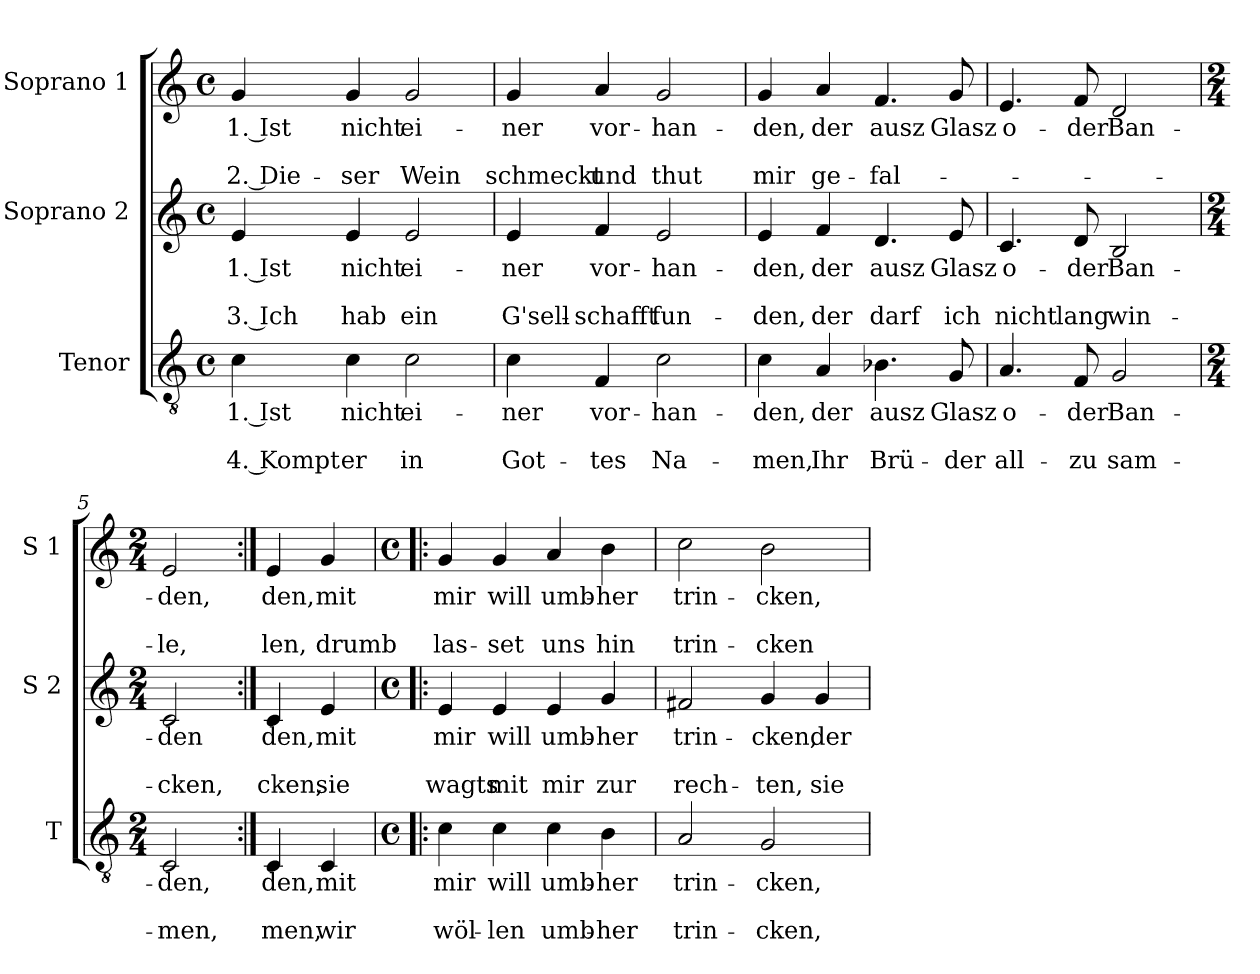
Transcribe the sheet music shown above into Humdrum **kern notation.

**kern	**text	**text	**text	**kern	**text	**text	**text	**kern	**text	**text	**text
*part3	*part3	*part3	*part3	*part2	*part2	*part2	*part2	*part1	*part1	*part1	*part1
*staff3	*staff3	*staff3	*staff3	*staff2	*staff2	*staff2	*staff2	*staff1	*staff1	*staff1	*staff1
*I"Tenor	*	*	*	*I"Soprano 2	*	*	*	*I"Soprano 1	*	*	*
*I'T	*	*	*	*I'S 2	*	*	*	*I'S 1	*	*	*
*clefGv2	*	*	*	*clefG2	*	*	*	*clefG2	*	*	*
*k[]	*	*	*	*k[]	*	*	*	*k[]	*	*	*
*C:	*	*	*	*C:	*	*	*	*C:	*	*	*
*M4/4	*	*	*	*M4/4	*	*	*	*M4/4	*	*	*
*met(c)	*	*	*	*met(c)	*	*	*	*met(c)	*	*	*
=1	=1	=1	=1	=1	=1	=1	=1	=1	=1	=1	=1
!	!LO:LY:b	!	!LO:LY:b	!	!LO:LY:b	!	!LO:LY:b	!	!LO:LY:b	!	!LO:LY:b
4c\	1. Ist	.	4. Kompt	4e/	1. Ist	.	3. Ich	4g/	1. Ist	.	2. Die-
!	!LO:LY:b	!	!LO:LY:b	!	!LO:LY:b	!	!LO:LY:b	!	!LO:LY:b	!	!LO:LY:b
4c\	nicht	.	er	4e/	nicht	.	hab	4g/	nicht	.	-ser
!	!LO:LY:b	!	!LO:LY:b	!	!LO:LY:b	!	!LO:LY:b	!	!LO:LY:b	!	!LO:LY:b
2c\	ei-	.	in	2e/	ei-	.	ein	2g/	ei-	.	Wein
=2	=2	=2	=2	=2	=2	=2	=2	=2	=2	=2	=2
!	!LO:LY:b	!	!LO:LY:b	!	!LO:LY:b	!	!LO:LY:b	!	!LO:LY:b	!	!LO:LY:b
4c\	-ner	.	Got-	4e/	-ner	.	G'sell-	4g/	-ner	.	schmeckt
!	!LO:LY:b	!	!LO:LY:b	!	!LO:LY:b	!	!LO:LY:b	!	!LO:LY:b	!	!LO:LY:b
4F/	vor-	.	-tes	4f/	vor-	.	-schafft	4a/	vor-	.	und
!	!LO:LY:b	!	!LO:LY:b	!	!LO:LY:b	!	!LO:LY:b	!	!LO:LY:b	!	!LO:LY:b
2c\	-han-	.	Na-	2e/	-han-	.	fun-	2g/	-han-	.	thut
=3	=3	=3	=3	=3	=3	=3	=3	=3	=3	=3	=3
!	!LO:LY:b	!	!LO:LY:b	!	!LO:LY:b	!	!LO:LY:b	!	!LO:LY:b	!	!LO:LY:b
4c\	-den,	.	-men,	4e/	-den,	.	-den,	4g/	-den,	.	mir
!	!LO:LY:b	!	!LO:LY:b	!	!LO:LY:b	!	!LO:LY:b	!	!LO:LY:b	!	!LO:LY:b
4A/	der	.	Ihr	4f/	der	.	der	4a/	der	.	ge-
!	!LO:LY:b	!	!LO:LY:b	!	!LO:LY:b	!	!LO:LY:b	!	!LO:LY:b	!	!LO:LY:b
4.B-X\	ausz	.	Brü-	4.d/	ausz	.	darf	4.f/	ausz	.	-fal-
!	!LO:LY:b	!	!LO:LY:b	!	!LO:LY:b	!	!LO:LY:b	!	!LO:LY:b	!	!
8G/	Glasz	.	-der	8e/	Glasz	.	ich	8g/	Glasz	.	.
=4	=4	=4	=4	=4	=4	=4	=4	=4	=4	=4	=4
!	!LO:LY:b	!	!LO:LY:b	!	!LO:LY:b	!	!LO:LY:b	!	!LO:LY:b	!	!
4.A/	o-	.	all-	4.c/	o-	.	nicht	4.e/	o-	.	.
!	!LO:LY:b	!	!LO:LY:b	!	!LO:LY:b	!	!LO:LY:b	!	!LO:LY:b	!	!
8F/	-der	.	-zu	8d/	-der	.	lang	8f/	-der	.	.
!	!LO:LY:b	!	!LO:LY:b	!	!LO:LY:b	!	!LO:LY:b	!	!LO:LY:b	!	!
2G/	Ban-	.	sam-	2B/	Ban-	.	win-	2d/	Ban-	.	.
!!LO:LB:g=z
=5	=5	=5	=5	=5	=5	=5	=5	=5	=5	=5	=5
*M2/4	*	*	*	*M2/4	*	*	*	*M2/4	*	*	*
!	!LO:LY:b	!	!LO:LY:b	!	!LO:LY:b	!	!LO:LY:b	!	!LO:LY:b	!	!LO:LY:b
2C/	-den,	.	-men,	2c/	-den	.	-cken,	2e/	-den,	.	-le,
=6:|!	=6:|!	=6:|!	=6:|!	=6:|!	=6:|!	=6:|!	=6:|!	=6:|!	=6:|!	=6:|!	=6:|!
!	!LO:LY:b	!	!LO:LY:b	!	!LO:LY:b	!	!LO:LY:b	!	!LO:LY:b	!	!LO:LY:b
4C/	den,	.	men,	4c/	den,	.	cken,	4e/	den,	.	len,
!	!LO:LY:b	!	!LO:LY:b	!	!LO:LY:b	!	!LO:LY:b	!	!LO:LY:b	!	!LO:LY:b
4C/	mit	.	wir	4e/	mit	.	sie	4g/	mit	.	drumb
=7!|:	=7!|:	=7!|:	=7!|:	=7!|:	=7!|:	=7!|:	=7!|:	=7!|:	=7!|:	=7!|:	=7!|:
*M4/4	*	*	*	*M4/4	*	*	*	*M4/4	*	*	*
*met(c)	*	*	*	*met(c)	*	*	*	*met(c)	*	*	*
!	!LO:LY:b	!	!LO:LY:b	!	!LO:LY:b	!	!LO:LY:b	!	!LO:LY:b	!	!LO:LY:b
4c\	mir	.	wöl-	4e/	mir	.	wagts	4g/	mir	.	las-
!	!LO:LY:b	!	!LO:LY:b	!	!LO:LY:b	!	!LO:LY:b	!	!LO:LY:b	!	!LO:LY:b
4c\	will	.	-len	4e/	will	.	mit	4g/	will	.	-set
!	!LO:LY:b	!	!LO:LY:b	!	!LO:LY:b	!	!LO:LY:b	!	!LO:LY:b	!	!LO:LY:b
4c\	umb-	.	umb-	4e/	umb-	.	mir	4a/	umb-	.	uns
!	!LO:LY:b	!	!LO:LY:b	!	!LO:LY:b	!	!LO:LY:b	!	!LO:LY:b	!	!LO:LY:b
4B\	-her	.	-her	4g/	-her	.	zur	4b\	-her	.	hin
=8	=8	=8	=8	=8	=8	=8	=8	=8	=8	=8	=8
!	!LO:LY:b	!	!LO:LY:b	!	!LO:LY:b	!	!LO:LY:b	!	!LO:LY:b	!	!LO:LY:b
2A/	trin-	.	trin-	2f#X/	trin-	.	rech-	2cc\	trin-	.	trin-
!	!LO:LY:b	!	!LO:LY:b	!	!LO:LY:b	!	!LO:LY:b	!	!LO:LY:b	!	!LO:LY:b
2G/	-cken,	.	-cken,	4g/	-cken,	.	-ten,	2b\	-cken,	.	-cken
!	!	!	!	!	!LO:LY:b	!	!LO:LY:b	!	!	!	!
.	.	.	.	4g/	der	.	sie	.	.	.	.
=	=	=	=	=	=	=	=	=	=	=	=
*-	*-	*-	*-	*-	*-	*-	*-	*-	*-	*-	*-
